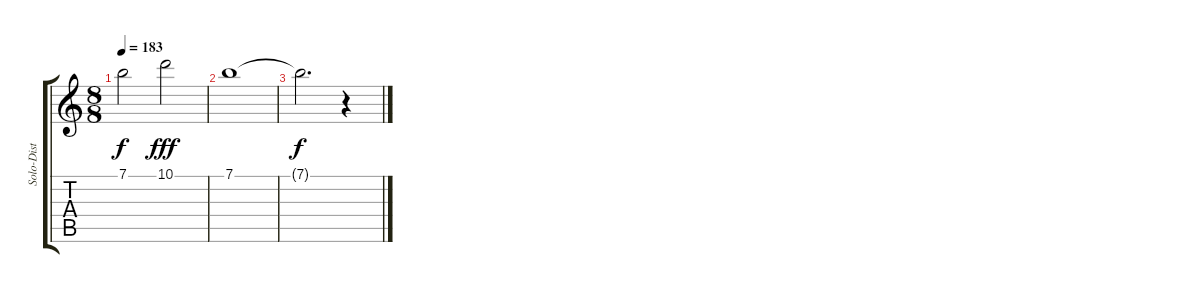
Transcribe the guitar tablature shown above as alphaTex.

\track ("Solo-Dist" "Solo-Dist") {instrument distortionguitar}
\staff {score tabs}
\tuning (E4 B3 G3 D3 A2 E2) {hide}
\ts (8 8)
\tempo 183
\clef g2
\ks c
7.1{t}.2{dy f} 10.1.2{dy fff} |
7.1.1 |
7.1{t}.2{d dy f} r.4
